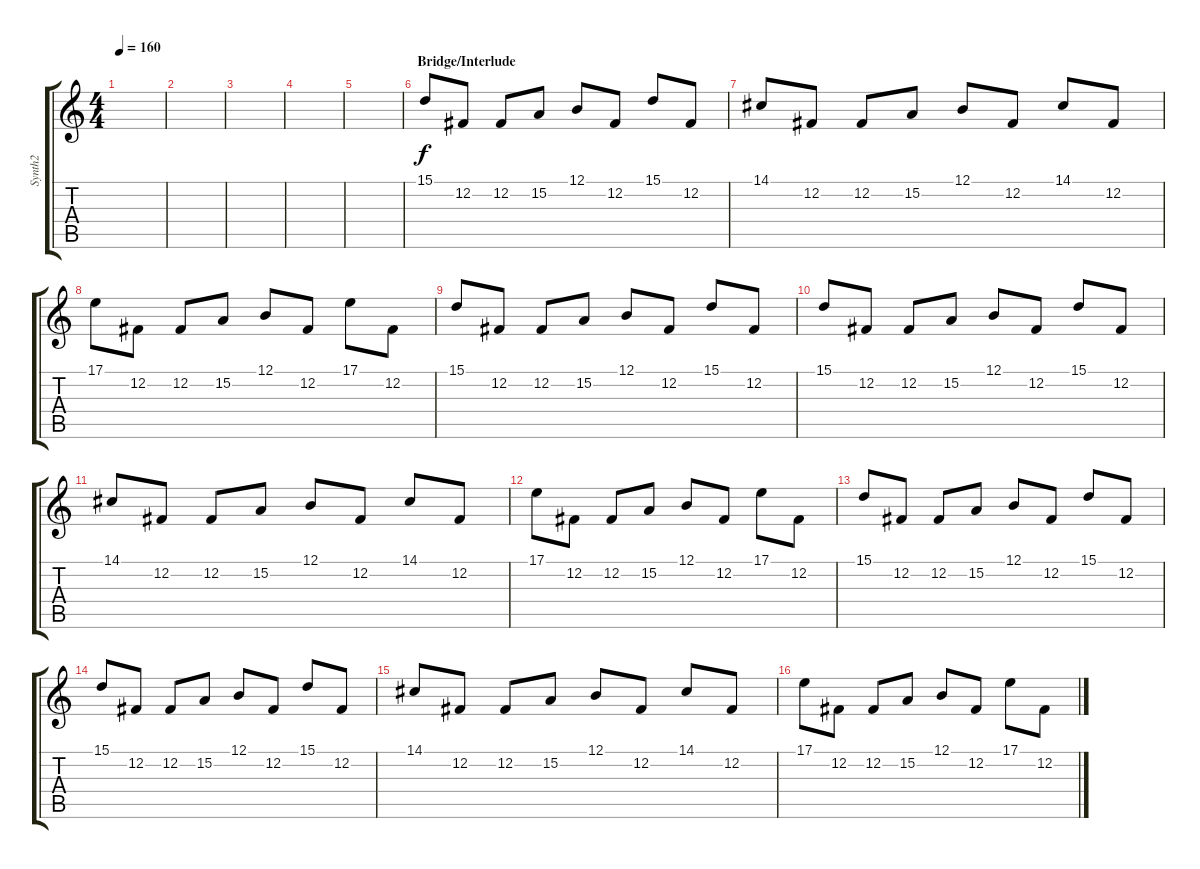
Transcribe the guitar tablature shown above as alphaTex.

\track ("Synth2" "Synth2") {instrument synthstrings2}
\staff {score tabs}
\tuning (B3 Gb3 D3 A2 E2 B1) {hide}
\ts (4 4)
\tempo 160
\clef g2
\ks c
|
|
|
|
|
\section ("" "Bridge/Interlude")
15.1.8 12.2.8 12.2.8 15.2.8 12.1.8 12.2.8 15.1.8 12.2.8 |
14.1.8 12.2.8 12.2.8 15.2.8 12.1.8 12.2.8 14.1.8 12.2.8 |
17.1.8 12.2.8 12.2.8 15.2.8 12.1.8 12.2.8 17.1.8 12.2.8 |
15.1.8 12.2.8 12.2.8 15.2.8 12.1.8 12.2.8 15.1.8 12.2.8 |
15.1.8 12.2.8 12.2.8 15.2.8 12.1.8 12.2.8 15.1.8 12.2.8 |
14.1.8 12.2.8 12.2.8 15.2.8 12.1.8 12.2.8 14.1.8 12.2.8 |
17.1.8 12.2.8 12.2.8 15.2.8 12.1.8 12.2.8 17.1.8 12.2.8 |
15.1.8 12.2.8 12.2.8 15.2.8 12.1.8 12.2.8 15.1.8 12.2.8 |
15.1.8 12.2.8 12.2.8 15.2.8 12.1.8 12.2.8 15.1.8 12.2.8 |
14.1.8 12.2.8 12.2.8 15.2.8 12.1.8 12.2.8 14.1.8 12.2.8 |
17.1.8 12.2.8 12.2.8 15.2.8 12.1.8 12.2.8 17.1.8 12.2.8
